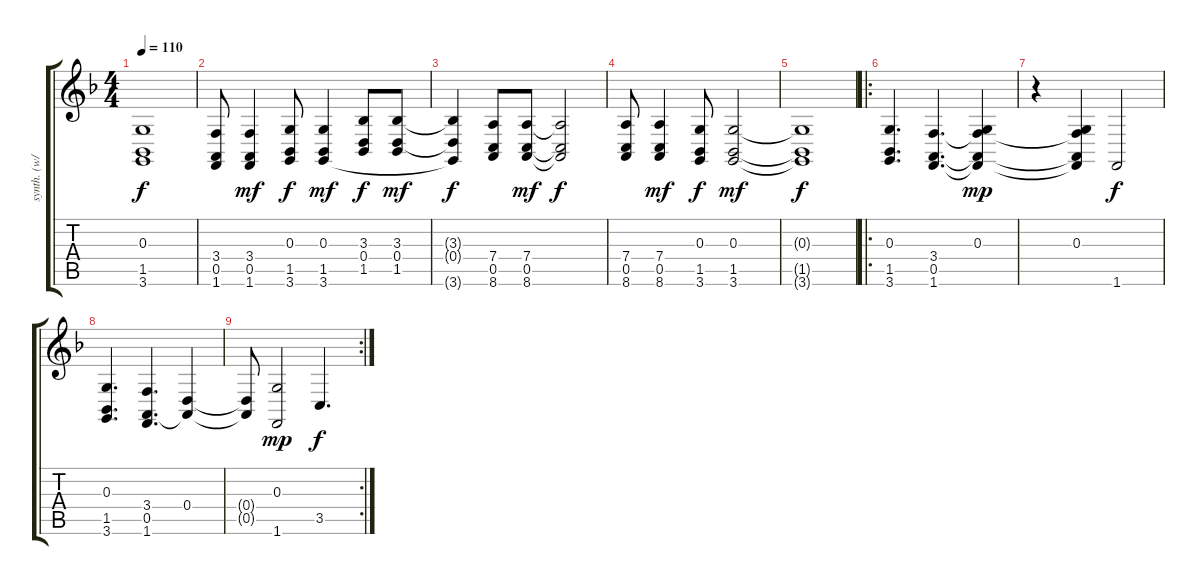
\track ("synth. (w/echo)" "synth. (w/") {instrument electricpiano1}
\staff {score tabs}
\tuning (E4 B3 G3 D3 A2 E2) {hide}
\ts (4 4)
\tempo 110
\clef g2
\ks f
(0.3{t} 1.5{t} 3.6{t}).1{dy f} |
(3.4 0.5 1.6).8 (3.4 0.5 1.6).4{dy mf} (0.3 1.5 3.6).8{dy f} (0.3 1.5 3.6).4{dy mf} (3.3 0.4 1.5).8{dy f} (3.3 0.4 1.5).8{dy mf} |
(3.3{t} 0.4{t} 3.6{t}).4{dy f} (7.4 0.5 8.6).8 (7.4 0.5 8.6).8{dy mf} (7.4{t} 0.5{t} 8.6{t}).2{dy f} |
(7.4 0.5 8.6).8 (7.4 0.5 8.6).4{dy mf} (0.3 1.5 3.6).8{dy f} (0.3 1.5 3.6).2{dy mf} |
(0.3{t} 1.5{t} 3.6{t}).1{dy f} |
\ro
(0.3 1.5 3.6).4{d} (3.4 0.5 1.6).4{d} (0.3 3.4{t} 0.5{t} 1.6{t}).4{dy mp} |
r.4 (0.3 3.4{t} 0.5{t} 1.6{t}).4 1.6.2{dy f} |
(0.3 1.5 3.6).4{d} (3.4 0.5 1.6).4{d} (0.4 0.5{t}).4 |
\rc 2
(0.4{t} 0.5{t}).8 (0.3 1.6).2{dy mp} 3.5.4{d dy f}
